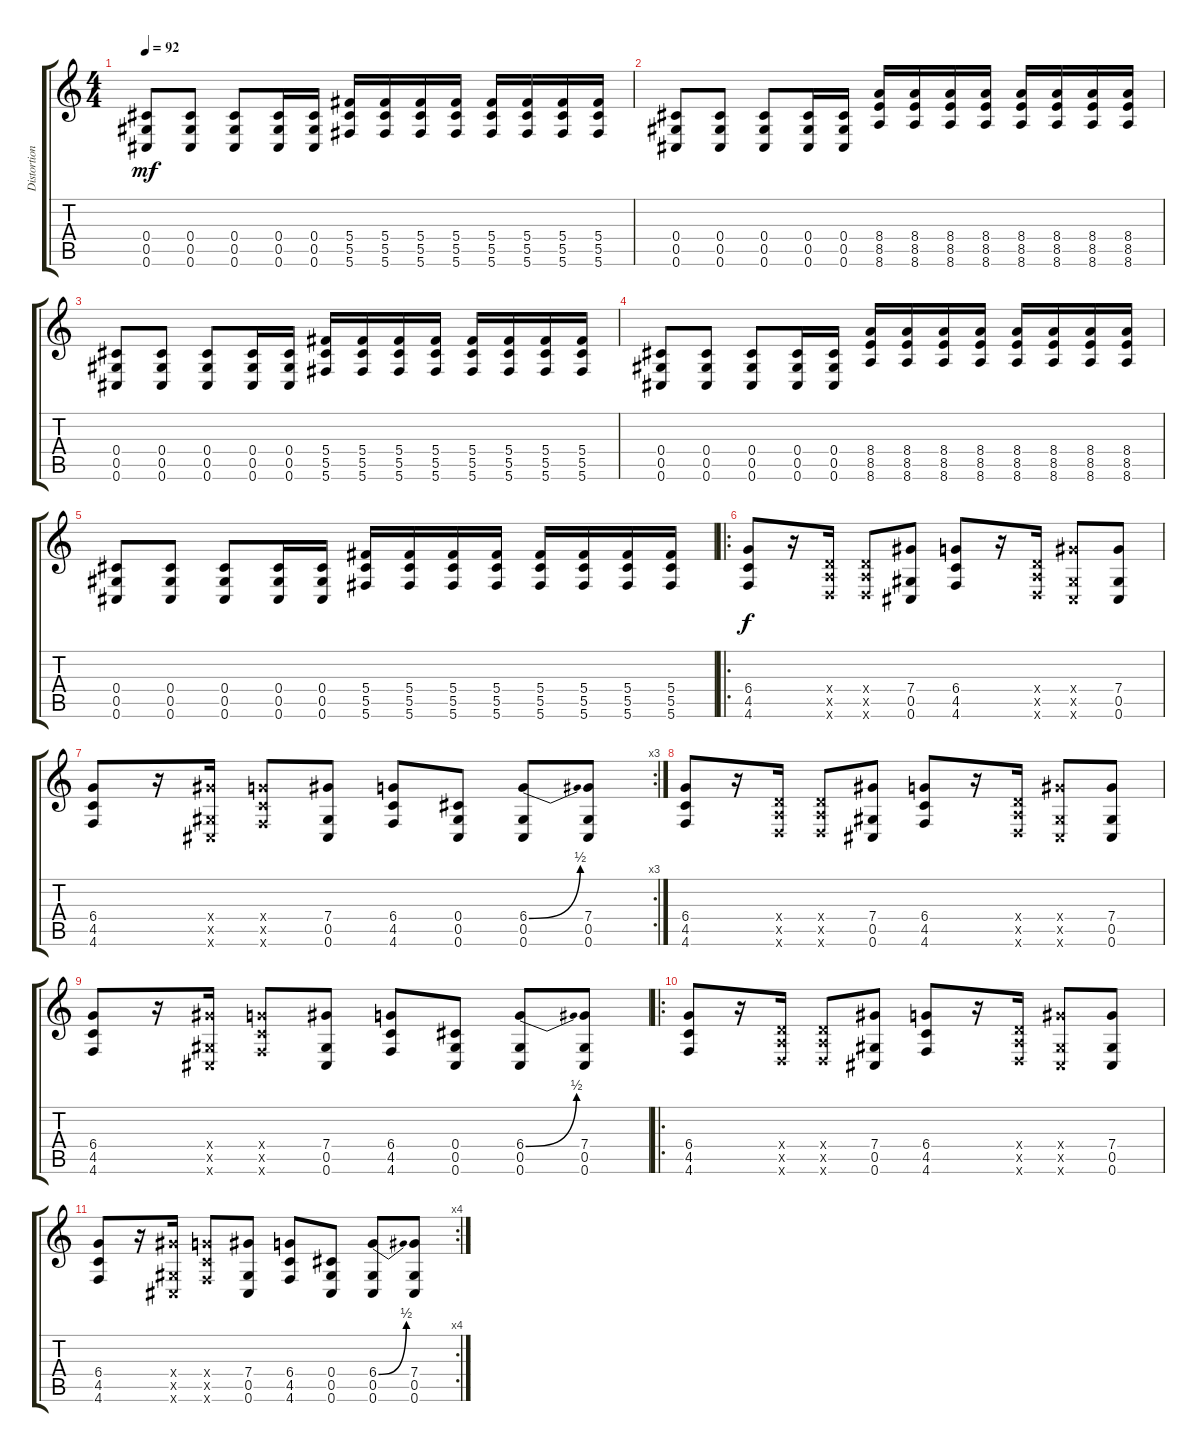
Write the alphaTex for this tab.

\track ("Distortion Rhythm" "Distortion") {instrument distortionguitar}
\staff {score tabs}
\tuning (Db4 Ab3 F3 Db3 Ab2 Db2) {hide}
\ts (4 4)
\tempo 92
\clef g2
\ks c
(0.4 0.5 0.6).8{dy mf} (0.4 0.5 0.6).8 (0.4 0.5 0.6).8 (0.4 0.5 0.6).16 (0.4 0.5 0.6).16 (5.4 5.5 5.6).16 (5.4 5.5 5.6).16 (5.4 5.5 5.6).16 (5.4 5.5 5.6).16 (5.4 5.5 5.6).16 (5.4 5.5 5.6).16 (5.4 5.5 5.6).16 (5.4 5.5 5.6).16 |
(0.4 0.5 0.6).8 (0.4 0.5 0.6).8 (0.4 0.5 0.6).8 (0.4 0.5 0.6).16 (0.4 0.5 0.6).16 (8.4 8.5 8.6).16 (8.4 8.5 8.6).16 (8.4 8.5 8.6).16 (8.4 8.5 8.6).16 (8.4 8.5 8.6).16 (8.4 8.5 8.6).16 (8.4 8.5 8.6).16 (8.4 8.5 8.6).16 |
(0.4 0.5 0.6).8 (0.4 0.5 0.6).8 (0.4 0.5 0.6).8 (0.4 0.5 0.6).16 (0.4 0.5 0.6).16 (5.4 5.5 5.6).16 (5.4 5.5 5.6).16 (5.4 5.5 5.6).16 (5.4 5.5 5.6).16 (5.4 5.5 5.6).16 (5.4 5.5 5.6).16 (5.4 5.5 5.6).16 (5.4 5.5 5.6).16 |
(0.4 0.5 0.6).8 (0.4 0.5 0.6).8 (0.4 0.5 0.6).8 (0.4 0.5 0.6).16 (0.4 0.5 0.6).16 (8.4 8.5 8.6).16 (8.4 8.5 8.6).16 (8.4 8.5 8.6).16 (8.4 8.5 8.6).16 (8.4 8.5 8.6).16 (8.4 8.5 8.6).16 (8.4 8.5 8.6).16 (8.4 8.5 8.6).16 |
(0.4 0.5 0.6).8 (0.4 0.5 0.6).8 (0.4 0.5 0.6).8 (0.4 0.5 0.6).16 (0.4 0.5 0.6).16 (5.4 5.5 5.6).16 (5.4 5.5 5.6).16 (5.4 5.5 5.6).16 (5.4 5.5 5.6).16 (5.4 5.5 5.6).16 (5.4 5.5 5.6).16 (5.4 5.5 5.6).16 (5.4 5.5 5.6).16 |
\ro
(6.4 4.5 4.6).8{dy f} r.16 (1.4{x} 1.5{x} 1.6{x}).16 (1.4{x} 1.5{x} 1.6{x}).8 (7.4 0.5 0.6).8 (6.4 4.5 4.6).8 r.16 (1.4{x} 1.5{x} 1.6{x}).16 (7.4{x} 0.5{x} 0.6{x}).8 (7.4 0.5 0.6).8 |
\rc 3
(6.4 4.5 4.6).8 r.16 (7.4{x} 0.5{x} 0.6{x}).16 (6.4{x} 4.5{x} 4.6{x}).8 (7.4 0.5 0.6).8 (6.4 4.5 4.6).8 (0.4 0.5 0.6).8 (6.4{be (bend 0 0 60 2)} 0.5 0.6).8 (7.4 0.5 0.6).8 |
(6.4 4.5 4.6).8 r.16 (1.4{x} 1.5{x} 1.6{x}).16 (1.4{x} 1.5{x} 1.6{x}).8 (7.4 0.5 0.6).8 (6.4 4.5 4.6).8 r.16 (1.4{x} 1.5{x} 1.6{x}).16 (7.4{x} 0.5{x} 0.6{x}).8 (7.4 0.5 0.6).8 |
(6.4 4.5 4.6).8 r.16 (7.4{x} 0.5{x} 0.6{x}).16 (6.4{x} 4.5{x} 4.6{x}).8 (7.4 0.5 0.6).8 (6.4 4.5 4.6).8 (0.4 0.5 0.6).8 (6.4{be (bend 0 0 60 2)} 0.5 0.6).8 (7.4 0.5 0.6).8 |
\ro
(6.4 4.5 4.6).8 r.16 (1.4{x} 1.5{x} 1.6{x}).16 (1.4{x} 1.5{x} 1.6{x}).8 (7.4 0.5 0.6).8 (6.4 4.5 4.6).8 r.16 (1.4{x} 1.5{x} 1.6{x}).16 (7.4{x} 0.5{x} 0.6{x}).8 (7.4 0.5 0.6).8 |
\rc 4
(6.4 4.5 4.6).8 r.16 (7.4{x} 0.5{x} 0.6{x}).16 (6.4{x} 4.5{x} 4.6{x}).8 (7.4 0.5 0.6).8 (6.4 4.5 4.6).8 (0.4 0.5 0.6).8 (6.4{be (bend 0 0 60 2)} 0.5 0.6).8 (7.4 0.5 0.6).8
